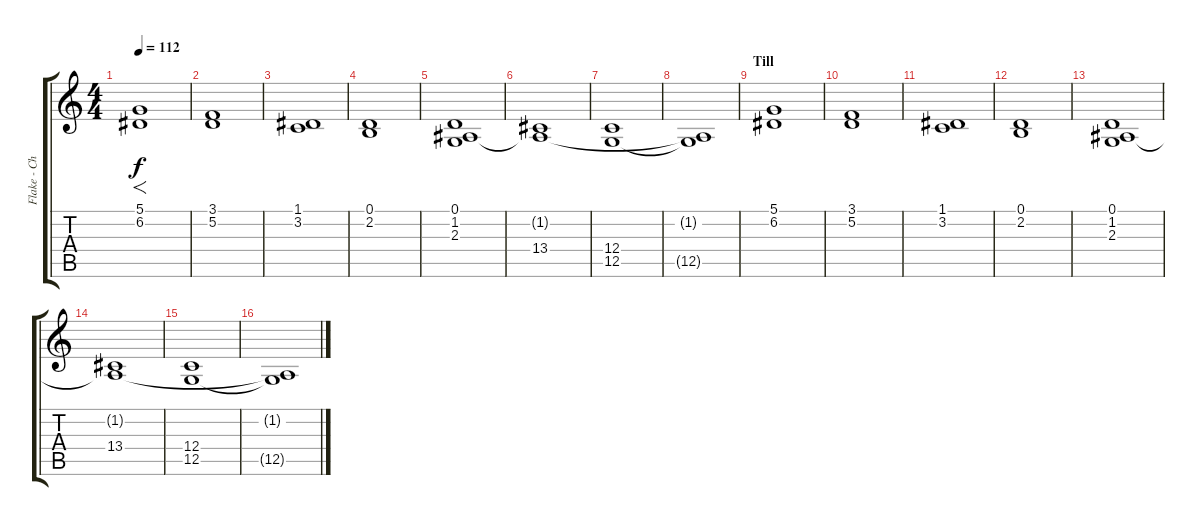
\track ("Flake - Choir" "Flake - Ch") {instrument pad7halo}
\staff {score tabs}
\tuning (D4 A3 F3 C3 G2 C2) {hide}
\ts (4 4)
\tempo 112
\clef g2
\ks c
(5.1 6.2).1{f dy f volume 12 instrument pad7halo} |
(3.1 5.2).1 |
(1.1 3.2).1 |
(0.1 2.2).1 |
(0.1 1.2 2.3).1 |
(1.2{t} 13.4).1 |
(12.4 12.5).1 |
(1.2{t} 12.5{t}).1 |
\section ("" "Till")
(5.1 6.2).1 |
(3.1 5.2).1 |
(1.1 3.2).1 |
(0.1 2.2).1 |
(0.1 1.2 2.3).1 |
(1.2{t} 13.4).1 |
(12.4 12.5).1 |
(1.2{t} 12.5{t}).1
